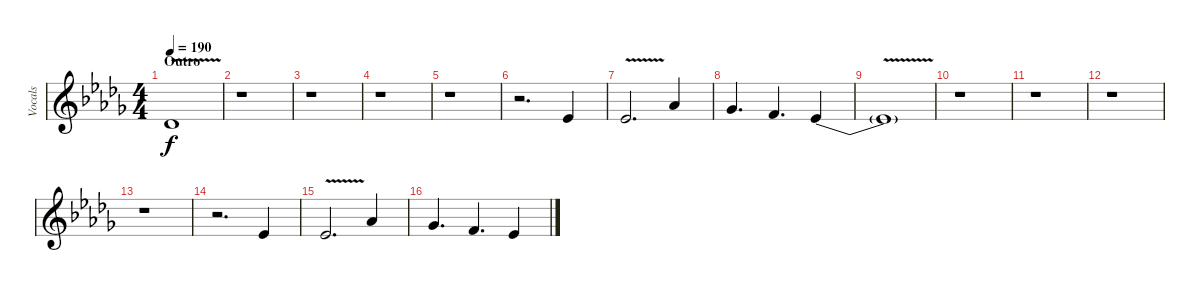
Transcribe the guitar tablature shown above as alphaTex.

\track ("Vocals" "Vocals") {instrument lead6voice}
\staff {score}
\tuning (Eb4 Bb3 Gb3 Db3 Ab2 Db2) {hide}
\ts (4 4)
\section ("" "Outro")
\tempo 190
\clef g2
\ks db
3.2{v t}.1{dy f} |
r.1 |
r.1 |
r.1 |
r.1 |
r.2{d} 5.2.4 |
5.2{v}.2{d} 5.1.4 |
3.1.4{d} 2.1.4{d} 3.2{be (custom 0 4 30 4 45 0 60 4)}.4 |
3.2{v t}.1 |
r.1 |
r.1 |
r.1 |
r.1 |
r.2{d} 5.2.4 |
5.2{v}.2{d} 5.1.4 |
3.1.4{d} 2.1.4{d} 3.2{be (custom 0 4 30 4 45 0 60 4)}.4
